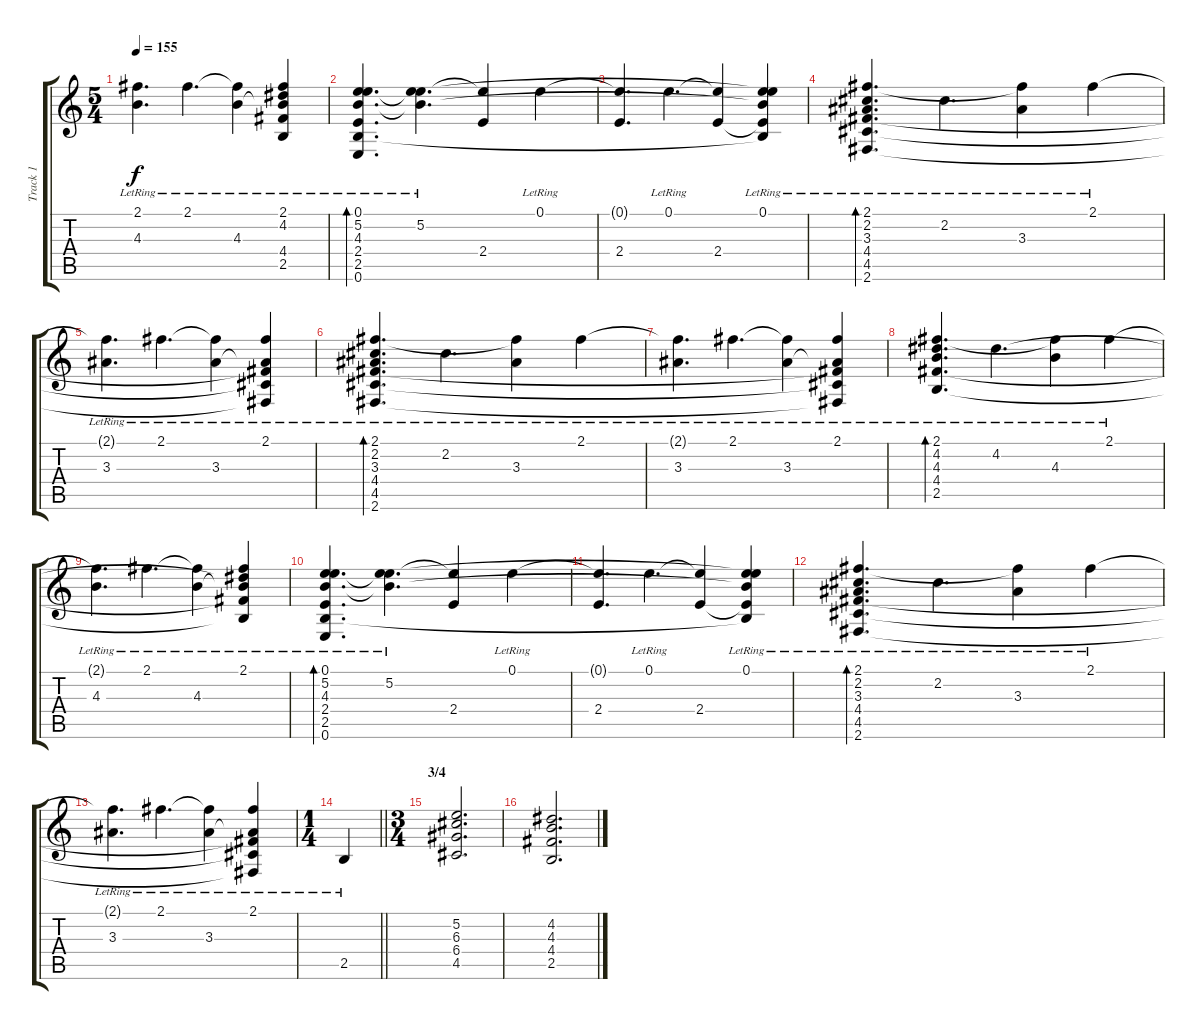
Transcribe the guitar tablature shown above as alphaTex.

\track ("Track 1" "Track 1") {instrument distortionguitar}
\staff {score tabs}
\tuning (E4 B3 G3 D3 A2 E2) {hide}
\ts (5 4)
\tempo 155
\clef g2
\ks c
(2.1{t} 4.3{lr}).4{d dy f} 2.1{lr}.4{d} (2.1{t} 4.3{lr}).4 (2.1{lr} 4.2{t} 4.3{t} 4.4{t} 2.5{t}).4 |
(0.1{lr} 5.2{lr} 4.3{lr} 2.4{lr} 2.5{lr} 0.6{lr}).4{d bd 240} (0.1{t} 5.2{lr} 4.3{t}).4{d} (0.1{t} 2.4).4 0.1{lr}.4 |
(0.1{t} 2.4).4{d} 0.1{lr}.4{d} (0.1{t} 2.4).4 (0.1{lr} 5.2{t} 4.3{t} 2.4{t} 2.5{t}).4 |
(2.1{lr} 2.2{lr} 3.3{lr} 4.4{lr} 4.5{lr} 2.6{lr}).4{d bd 240} 2.2{lr}.4{d} (2.1{t} 3.3{lr}).4 2.1{lr}.4 |
(2.1{t} 3.3{lr}).4{d} 2.1{lr}.4{d} (2.1{t} 3.3{lr}).4 (2.1{lr} 3.3{t} 4.4{t} 4.5{t} 2.6{t}).4 |
(2.1{lr} 2.2{lr} 3.3{lr} 4.4{lr} 4.5{lr} 2.6{lr}).4{d bd 240} 2.2{lr}.4{d} (2.1{t} 3.3{lr}).4 2.1{lr}.4 |
(2.1{t} 3.3{lr}).4{d} 2.1{lr}.4{d} (2.1{t} 3.3{lr}).4 (2.1{lr} 3.3{t} 4.4{t} 4.5{t} 2.6{t}).4 |
(2.1{lr} 4.2{lr} 4.3{lr} 4.4{lr} 2.5{lr}).4{d bd 240} 4.2{lr}.4{d} (2.1{t} 4.3{lr}).4 2.1{lr}.4 |
(2.1{t} 4.3{lr}).4{d} 2.1{lr}.4{d} (2.1{t} 4.3{lr}).4 (2.1{lr} 4.2{t} 4.3{t} 4.4{t} 2.5{t}).4 |
(0.1{lr} 5.2{lr} 4.3{lr} 2.4{lr} 2.5{lr} 0.6{lr}).4{d bd 240} (0.1{t} 5.2{lr} 4.3{t}).4{d} (0.1{t} 2.4).4 0.1{lr}.4 |
(0.1{t} 2.4).4{d} 0.1{lr}.4{d} (0.1{t} 2.4).4 (0.1{lr} 5.2{t} 4.3{t} 2.4{t} 2.5{t}).4 |
(2.1{lr} 2.2{lr} 3.3{lr} 4.4{lr} 4.5{lr} 2.6{lr}).4{d bd 240} 2.2{lr}.4{d} (2.1{t} 3.3{lr}).4 2.1{lr}.4 |
(2.1{t} 3.3{lr}).4{d} 2.1{lr}.4{d} (2.1{t} 3.3{lr}).4 (2.1{lr} 3.3{t} 4.4{t} 4.5{t} 2.6{t}).4 |
\ts (1 4)
\barLineRight lightlight
2.5{lr}.4 |
\ts (3 4)
\section ("" "3/4")
(5.2 6.3 6.4 4.5).2{d instrument electricguitarclean} |
(4.2 4.3 4.4 2.5).2{d}
